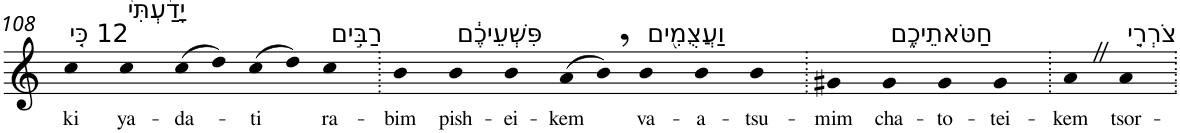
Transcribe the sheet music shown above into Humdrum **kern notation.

**kern	**text
*part1	*part1
*staff1	*staff1
*I"Piano	*
*I'Pno	*
!!LO:PB:g=z
*clefG2	*
*k[]	*
=108	=108
!LO:TX:a:t=12 כִּ֤י	!
!	!LO:LY:b
4cc	ki
!LO:TX:a:t=יָדַ֙עְתִּי֙	!
!	!LO:LY:b
4cc	ya-
!	!LO:LY:b
(>8cc	-da-
8dd)	.
!	!LO:LY:b
(>8cc	-ti
8dd)	.
!LO:TX:a:t=רַבִּ֣ים	!
!	!LO:LY:b
4cc	ra-
=109.	=109.
!	!LO:LY:b
4b	-bim
!LO:TX:a:t=פִּשְׁעֵיכֶ֔ם	!
!	!LO:LY:b
4b	pish-
!	!LO:LY:b
4b	-ei-
!	!LO:LY:b
(>8a	-kem
8b,)	.
!LO:TX:a:t=וַעֲצֻמִ֖ים	!
!	!LO:LY:b
4b	va-
!	!LO:LY:b
4b	-a-
!	!LO:LY:b
4b	-tsu-
=110.	=110.
!	!LO:LY:b
4g#X	-mim
!LO:TX:a:t=חַטֹּאתֵיכֶ֑ם	!
!	!LO:LY:b
4g#	cha-
!	!LO:LY:b
4g#	-to-
!	!LO:LY:b
4g#	-tei-
=111.	=111.
!	!LO:LY:b
4aZ	-kem
!LO:TX:a:t=צֹרְרֵ֤י	!
!	!LO:LY:b
4a	tsor-
=.	=.
*-	*-
